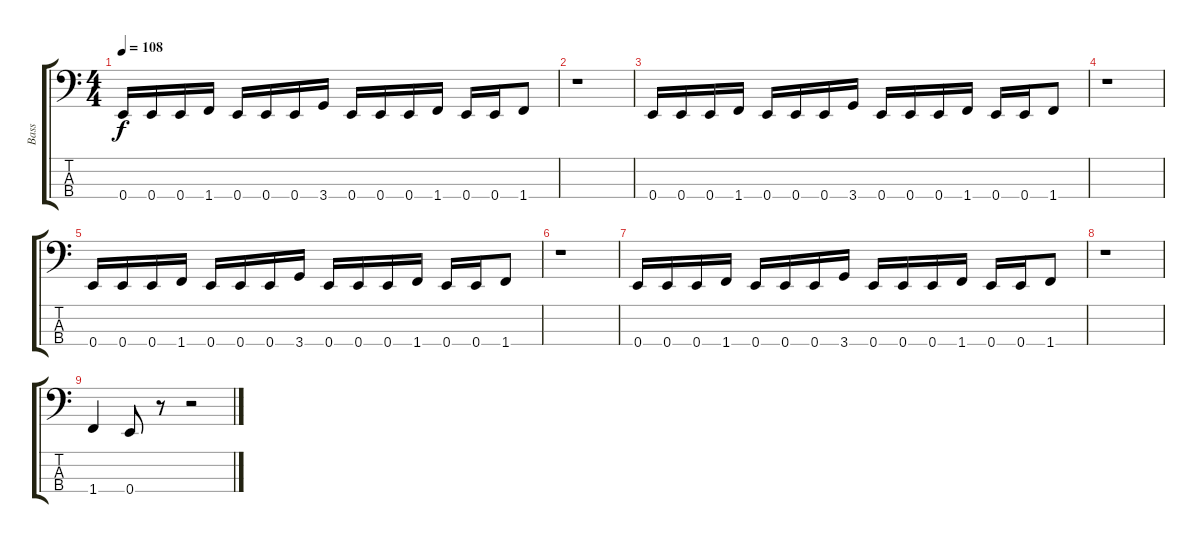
\track ("Bass" "Bass") {instrument electricbasspick}
\staff {score tabs}
\tuning (G2 D2 A1 E1) {hide}
\ts (4 4)
\tempo 108
\clef f4
\ks c
0.4.16{dy f} 0.4.16 0.4.16 1.4.16 0.4.16 0.4.16 0.4.16 3.4.16 0.4.16 0.4.16 0.4.16 1.4.16 0.4.16 0.4.16 1.4.8 |
r.1 |
0.4.16 0.4.16 0.4.16 1.4.16 0.4.16 0.4.16 0.4.16 3.4.16 0.4.16 0.4.16 0.4.16 1.4.16 0.4.16 0.4.16 1.4.8 |
r.1 |
0.4.16 0.4.16 0.4.16 1.4.16 0.4.16 0.4.16 0.4.16 3.4.16 0.4.16 0.4.16 0.4.16 1.4.16 0.4.16 0.4.16 1.4.8 |
r.1 |
0.4.16 0.4.16 0.4.16 1.4.16 0.4.16 0.4.16 0.4.16 3.4.16 0.4.16 0.4.16 0.4.16 1.4.16 0.4.16 0.4.16 1.4.8 |
r.1 |
1.4.4 0.4.8 r.8 r.2
